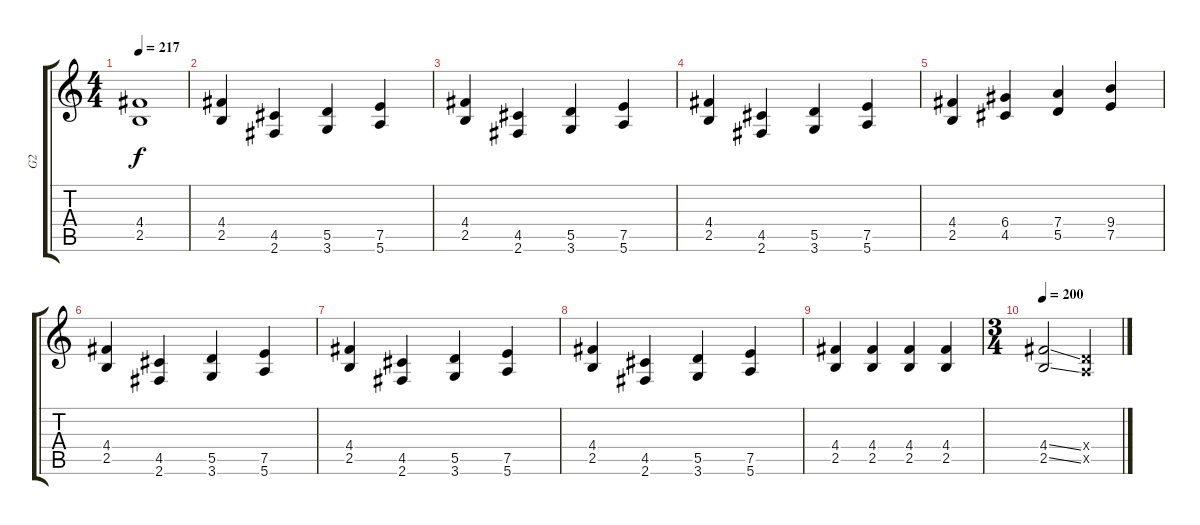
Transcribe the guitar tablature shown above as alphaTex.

\track ("G2" "G2") {instrument distortionguitar}
\staff {score tabs}
\tuning (E4 B3 G3 D3 A2 E2) {hide}
\ts (4 4)
\tempo 217
\clef g2
\ks c
(4.4 2.5).1{dy f} |
(4.4 2.5).4 (4.5 2.6).4 (5.5 3.6).4 (7.5 5.6).4 |
(4.4 2.5).4 (4.5 2.6).4 (5.5 3.6).4 (7.5 5.6).4 |
(4.4 2.5).4 (4.5 2.6).4 (5.5 3.6).4 (7.5 5.6).4 |
(4.4 2.5).4 (6.4 4.5).4 (7.4 5.5).4 (9.4 7.5).4 |
(4.4 2.5).4 (4.5 2.6).4 (5.5 3.6).4 (7.5 5.6).4 |
(4.4 2.5).4 (4.5 2.6).4 (5.5 3.6).4 (7.5 5.6).4 |
(4.4 2.5).4 (4.5 2.6).4 (5.5 3.6).4 (7.5 5.6).4 |
(4.4 2.5).4 (4.4 2.5).4 (4.4 2.5).4 (4.4 2.5).4 |
\ts (3 4)
\tempo 200
(4.4{ss} 2.5{ss}).2 (0.4{x} 0.5{x}).4
